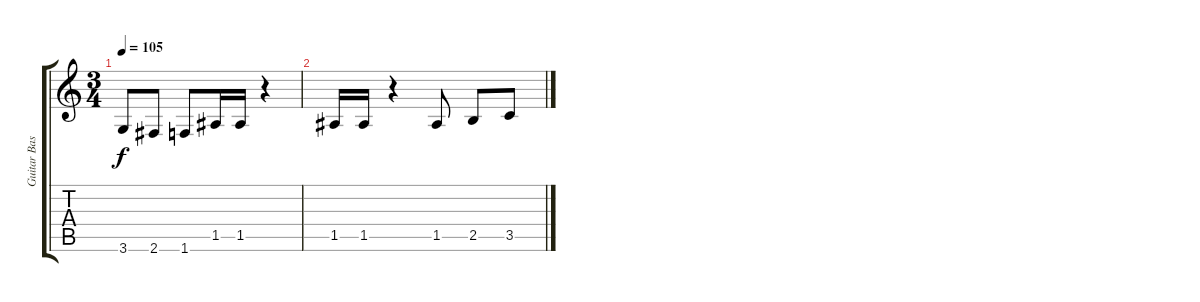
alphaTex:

\track ("Guitar Base" "Guitar Bas") {instrument overdrivenguitar}
\staff {score tabs}
\tuning (E4 B3 G3 D3 A2 E2) {hide}
\ts (3 4)
\tempo 105
\clef g2
\ks c
3.6.8{dy f} 2.6.8 1.6.8 1.5.16 1.5.16 r.4 |
1.5.16 1.5.16 r.4 1.5.8 2.5.8 3.5.8
